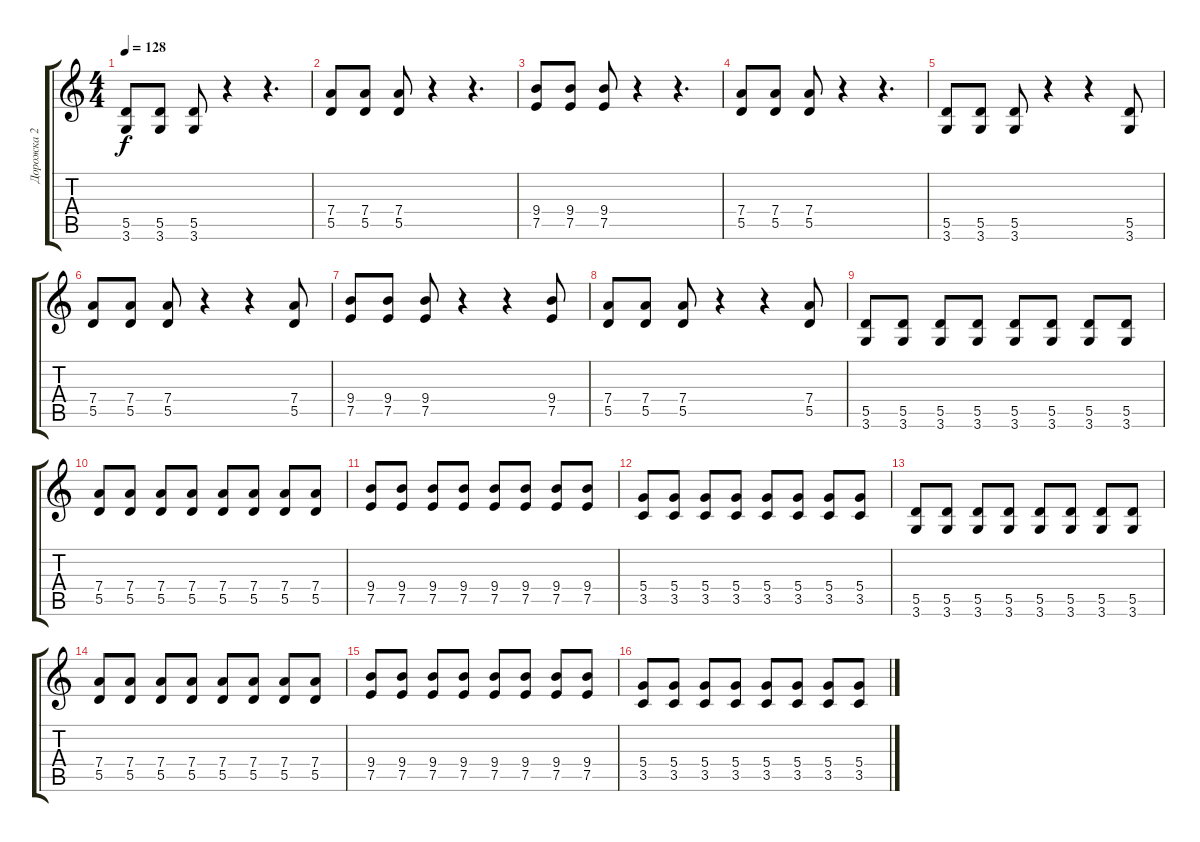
\track ("Дорожка 2" "Дорожка 2") {instrument overdrivenguitar}
\staff {score tabs}
\tuning (E4 B3 G3 D3 A2 E2) {hide}
\ts (4 4)
\tempo 128
\clef g2
\ks c
(5.5 3.6).8{dy f} (5.5 3.6).8 (5.5 3.6).8 r.4 r.4{d} |
(7.4 5.5).8 (7.4 5.5).8 (7.4 5.5).8 r.4 r.4{d} |
(9.4 7.5).8 (9.4 7.5).8 (9.4 7.5).8 r.4 r.4{d} |
(7.4 5.5).8 (7.4 5.5).8 (7.4 5.5).8 r.4 r.4{d} |
(5.5 3.6).8 (5.5 3.6).8 (5.5 3.6).8 r.4 r.4 (5.5 3.6).8 |
(7.4 5.5).8 (7.4 5.5).8 (7.4 5.5).8 r.4 r.4 (7.4 5.5).8 |
(9.4 7.5).8 (9.4 7.5).8 (9.4 7.5).8 r.4 r.4 (9.4 7.5).8 |
(7.4 5.5).8 (7.4 5.5).8 (7.4 5.5).8 r.4 r.4 (7.4 5.5).8 |
(5.5 3.6).8 (5.5 3.6).8 (5.5 3.6).8 (5.5 3.6).8 (5.5 3.6).8 (5.5 3.6).8 (5.5 3.6).8 (5.5 3.6).8 |
(7.4 5.5).8 (7.4 5.5).8 (7.4 5.5).8 (7.4 5.5).8 (7.4 5.5).8 (7.4 5.5).8 (7.4 5.5).8 (7.4 5.5).8 |
(9.4 7.5).8 (9.4 7.5).8 (9.4 7.5).8 (9.4 7.5).8 (9.4 7.5).8 (9.4 7.5).8 (9.4 7.5).8 (9.4 7.5).8 |
(5.4 3.5).8 (5.4 3.5).8 (5.4 3.5).8 (5.4 3.5).8 (5.4 3.5).8 (5.4 3.5).8 (5.4 3.5).8 (5.4 3.5).8 |
(5.5 3.6).8 (5.5 3.6).8 (5.5 3.6).8 (5.5 3.6).8 (5.5 3.6).8 (5.5 3.6).8 (5.5 3.6).8 (5.5 3.6).8 |
(7.4 5.5).8 (7.4 5.5).8 (7.4 5.5).8 (7.4 5.5).8 (7.4 5.5).8 (7.4 5.5).8 (7.4 5.5).8 (7.4 5.5).8 |
(9.4 7.5).8 (9.4 7.5).8 (9.4 7.5).8 (9.4 7.5).8 (9.4 7.5).8 (9.4 7.5).8 (9.4 7.5).8 (9.4 7.5).8 |
(5.4 3.5).8 (5.4 3.5).8 (5.4 3.5).8 (5.4 3.5).8 (5.4 3.5).8 (5.4 3.5).8 (5.4 3.5).8 (5.4 3.5).8
